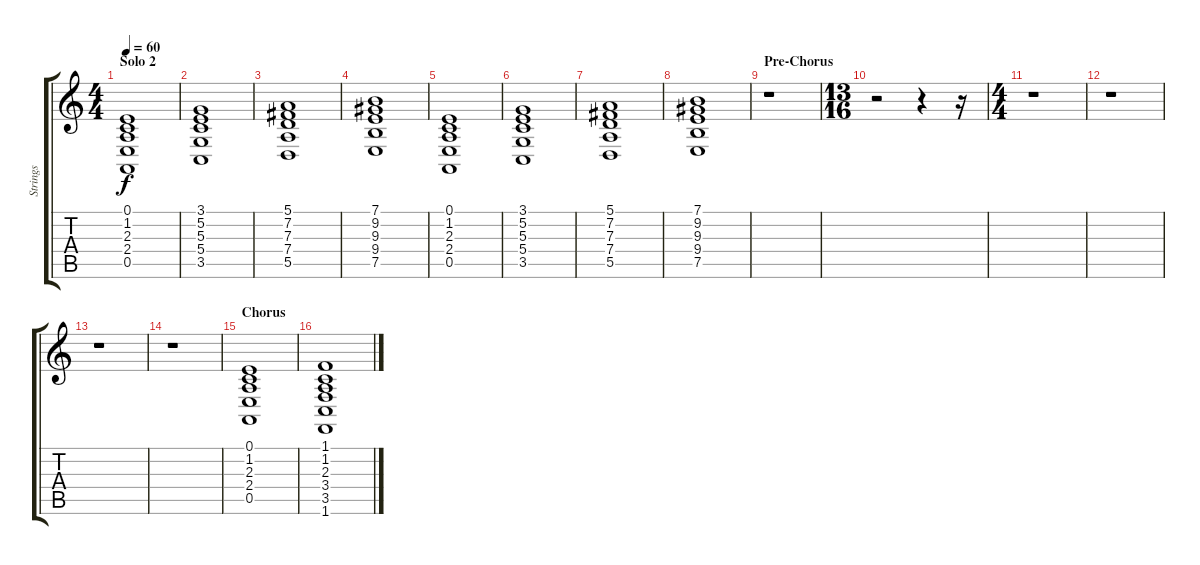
\track ("Strings" "Strings") {instrument stringensemble2}
\staff {score tabs}
\tuning (E4 B3 G3 D3 A2 E2) {hide}
\ts (4 4)
\section ("" "Solo 2")
\tempo 60
\clef g2
\ks c
(0.1 1.2 2.3 2.4 0.5).1{dy f volume 12} |
(3.1 5.2 5.3 5.4 3.5).1 |
(5.1 7.2 7.3 7.4 5.5).1 |
(7.1 9.2 9.3 9.4 7.5).1 |
(0.1 1.2 2.3 2.4 0.5).1 |
(3.1 5.2 5.3 5.4 3.5).1 |
(5.1 7.2 7.3 7.4 5.5).1 |
(7.1 9.2 9.3 9.4 7.5).1 |
\section ("" "Pre-Chorus")
r.1 |
\ts (13 16)
r.2 r.4 r.16 |
\ts (4 4)
r.1 |
r.1 |
r.1 |
r.1 |
\section ("" "Chorus")
(0.1 1.2 2.3 2.4 0.5).1 |
(1.1 1.2 2.3 3.4 3.5 1.6).1
